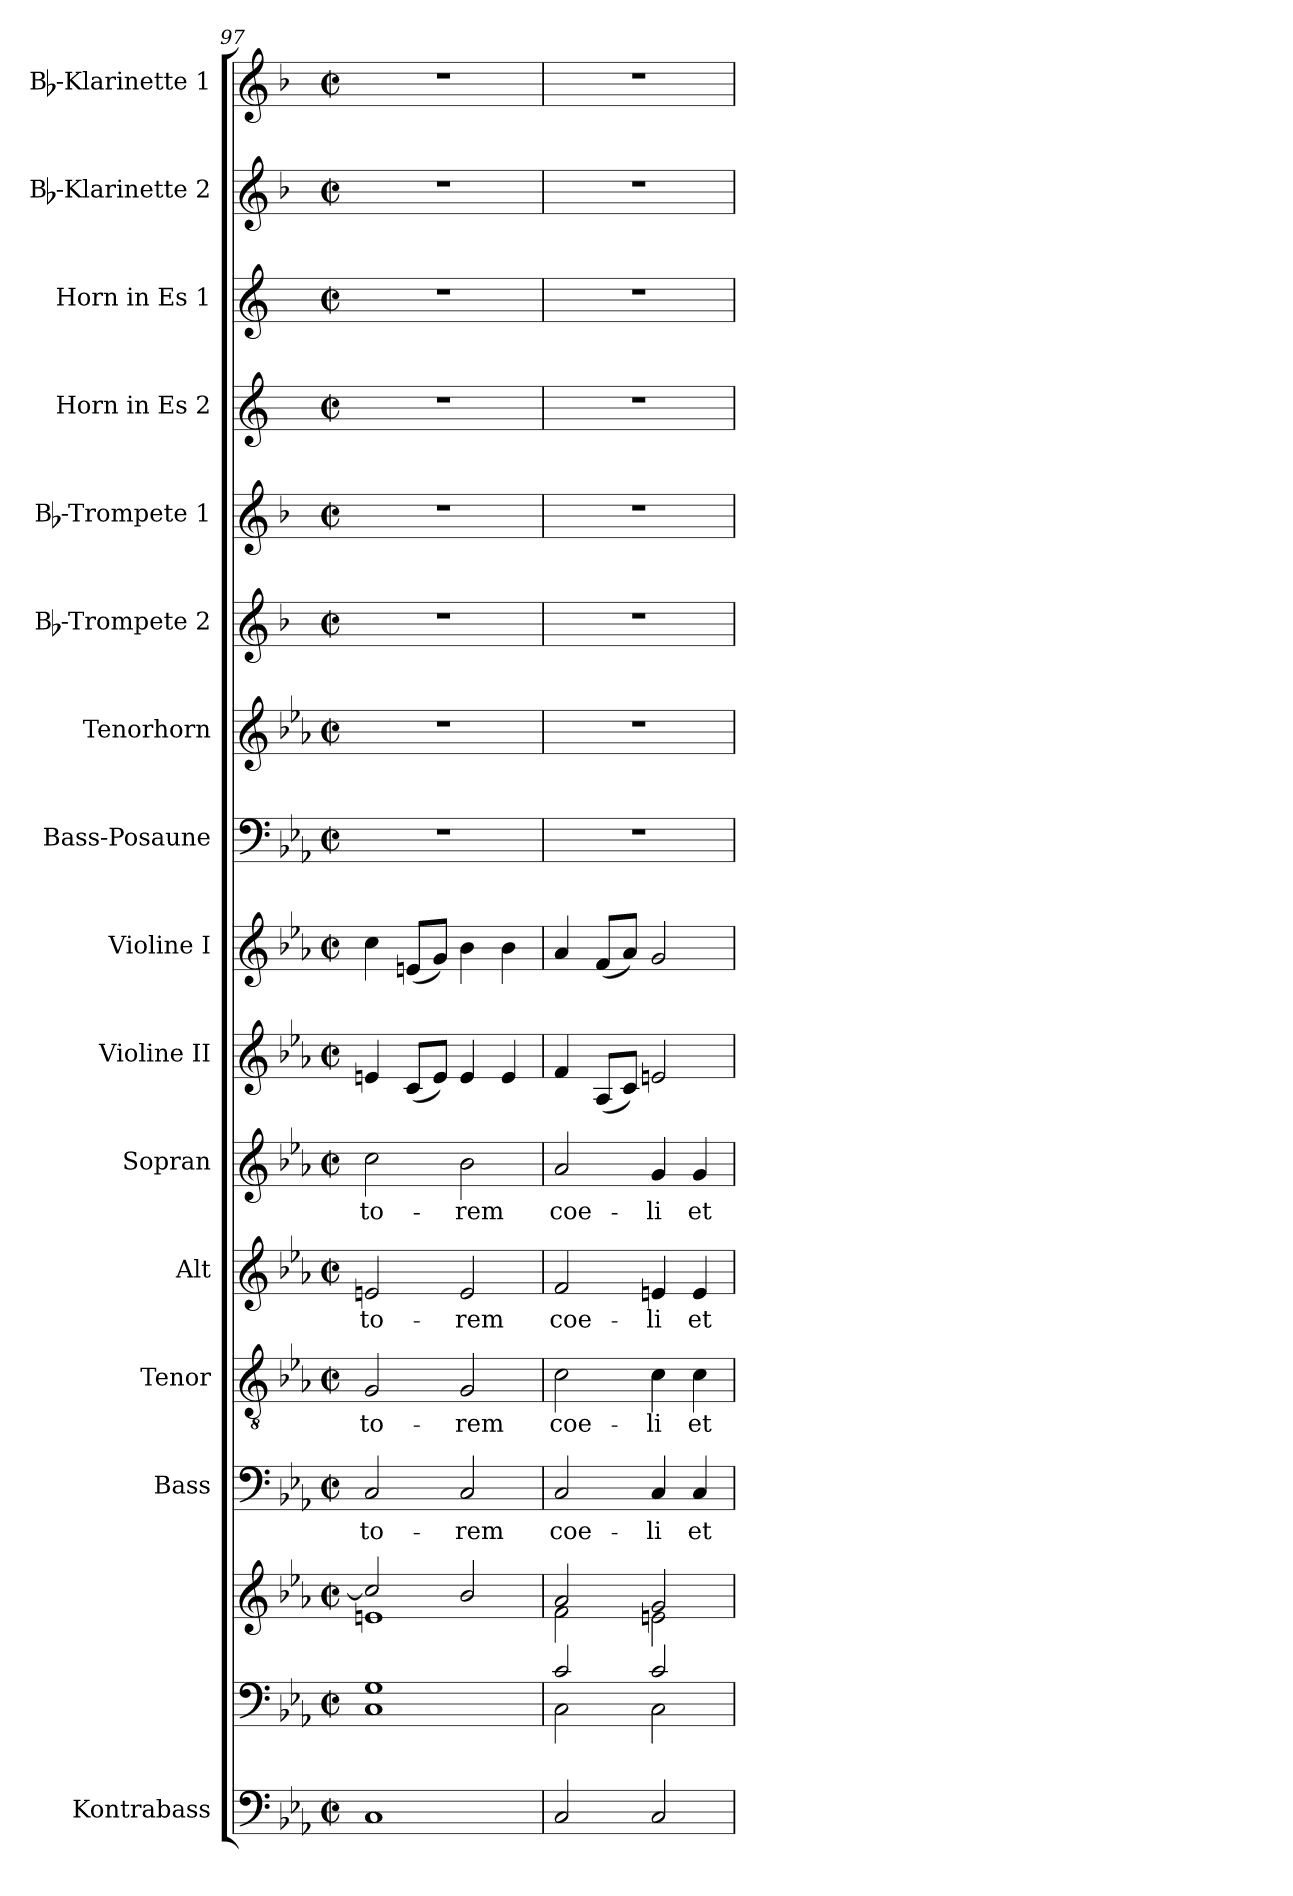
**kern	**kern	**kern	**kern	**text	**kern	**text	**kern	**text	**kern	**text	**kern	**kern	**kern	**kern	**kern	**kern	**kern	**kern	**kern	**kern
*part16	*part15	*part15	*part14	*part14	*part13	*part13	*part12	*part12	*part11	*part11	*part10	*part9	*part8	*part7	*part6	*part5	*part4	*part3	*part2	*part1
*staff17	*staff16	*staff15	*staff14	*staff14	*staff13	*staff13	*staff12	*staff12	*staff11	*staff11	*staff10	*staff9	*staff8	*staff7	*staff6	*staff5	*staff4	*staff3	*staff2	*staff1
*I"Kontrabass	*	*	*I"Bass	*	*I"Tenor	*	*I"Alt	*	*I"Sopran	*	*I"Violine II	*I"Violine I	*I"Bass-Posaune	*I"Tenorhorn	*I"Bb-Trompete 2	*I"Bb-Trompete 1	*I"Horn in Es 2	*I"Horn in Es 1	*I"Bb-Klarinette 2	*I"Bb-Klarinette 1
*I'Kb.	*	*	*I'B.	*	*I'T.	*	*I'A.	*	*I'S.	*	*I'Vl. II	*I'Vl. I	*I'B. Pos.	*I'T. Hrn.	*I'Bb Trp. 2	*I'Bb Trp. 1	*	*	*I'Bb Kl. 2	*I'Bb Kl. 1
*clefF4	*clefF4	*clefG2	*clefF4	*	*clefGv2	*	*clefG2	*	*clefG2	*	*clefG2	*clefG2	*clefF4	*clefG2	*clefG2	*clefG2	*clefG2	*clefG2	*clefG2	*clefG2
*ITrd7c12	*	*	*	*	*	*	*	*	*	*	*	*	*	*ITrd8c14	*ITrd1c2	*ITrd1c2	*ITrd5c9	*ITrd5c9	*ITrd1c2	*ITrd1c2
*k[b-e-a-]	*k[b-e-a-]	*k[b-e-a-]	*k[b-e-a-]	*	*k[b-e-a-]	*	*k[b-e-a-]	*	*k[b-e-a-]	*	*k[b-e-a-]	*k[b-e-a-]	*k[b-e-a-]	*k[b-e-a-]	*k[b-e-a-]	*k[b-e-a-]	*k[b-e-a-]	*k[b-e-a-]	*k[b-e-a-]	*k[b-e-a-]
*E-:	*E-:	*E-:	*E-:	*	*E-:	*	*E-:	*	*E-:	*	*E-:	*E-:	*E-:	*E-:	*E-:	*E-:	*E-:	*E-:	*E-:	*E-:
*M2/2	*M2/2	*M2/2	*M2/2	*	*M2/2	*	*M2/2	*	*M2/2	*	*M2/2	*M2/2	*M2/2	*M2/2	*M2/2	*M2/2	*M2/2	*M2/2	*M2/2	*M2/2
*met(c|)	*met(c|)	*met(c|)	*met(c|)	*	*met(c|)	*	*met(c|)	*	*met(c|)	*	*met(c|)	*met(c|)	*met(c|)	*met(c|)	*met(c|)	*met(c|)	*met(c|)	*met(c|)	*met(c|)	*met(c|)
=97	=97	=97	=97	=97	=97	=97	=97	=97	=97	=97	=97	=97	=97	=97	=97	=97	=97	=97	=97	=97
*	*^	*^	*	*	*	*	*	*	*	*	*	*	*	*	*	*	*	*	*	*
!	!	!	!	!	!	!LO:LY:b	!	!LO:LY:b	!	!LO:LY:b	!	!LO:LY:b	!	!	!	!	!	!	!	!	!	!
1CC	1G	1C	2cc/]	1en	2C/	-to-	2G/	-to-	2en/	-to-	2cc\	-to-	4en/	4cc\	1r	1r	1r	1r	1r	1r	1r	1r
.	.	.	.	.	.	.	.	.	.	.	.	.	(<8c/L	(<8en/L	.	.	.	.	.	.	.	.
.	.	.	.	.	.	.	.	.	.	.	.	.	8e/J)	8g/J)	.	.	.	.	.	.	.	.
!	!	!	!	!	!	!LO:LY:b	!	!LO:LY:b	!	!LO:LY:b	!	!LO:LY:b	!	!	!	!	!	!	!	!	!	!
.	.	.	2b-/	.	2C/	-rem	2G/	-rem	2e/	-rem	2b-\	-rem	4e/	4b-\	.	.	.	.	.	.	.	.
.	.	.	.	.	.	.	.	.	.	.	.	.	4e/	4b-\	.	.	.	.	.	.	.	.
=98	=98	=98	=98	=98	=98	=98	=98	=98	=98	=98	=98	=98	=98	=98	=98	=98	=98	=98	=98	=98	=98	=98
!	!	!	!	!	!	!LO:LY:b	!	!LO:LY:b	!	!LO:LY:b	!	!LO:LY:b	!	!	!	!	!	!	!	!	!	!
2CC/	2c/	2C\	2a-/	2f\	2C/	coe-	2c\	coe-	2f/	coe-	2a-/	coe-	4f/	4a-/	1r	1r	1r	1r	1r	1r	1r	1r
.	.	.	.	.	.	.	.	.	.	.	.	.	(<8A-/L	(<8f/L	.	.	.	.	.	.	.	.
.	.	.	.	.	.	.	.	.	.	.	.	.	8c/J)	8a-/J)	.	.	.	.	.	.	.	.
!	!	!	!	!	!	!LO:LY:b	!	!LO:LY:b	!	!LO:LY:b	!	!LO:LY:b	!	!	!	!	!	!	!	!	!	!
2CC/	2c/	2C\	2g/	2en\	4C/	-li	4c\	-li	4en/	-li	4g/	-li	2en/	2g/	.	.	.	.	.	.	.	.
!	!	!	!	!	!	!LO:LY:b	!	!LO:LY:b	!	!LO:LY:b	!	!LO:LY:b	!	!	!	!	!	!	!	!	!	!
.	.	.	.	.	4C/	et	4c\	et	4e/	et	4g/	et	.	.	.	.	.	.	.	.	.	.
*	*v	*v	*	*	*	*	*	*	*	*	*	*	*	*	*	*	*	*	*	*	*	*
*	*	*v	*v	*	*	*	*	*	*	*	*	*	*	*	*	*	*	*	*	*	*
=	=	=	=	=	=	=	=	=	=	=	=	=	=	=	=	=	=	=	=	=
*-	*-	*-	*-	*-	*-	*-	*-	*-	*-	*-	*-	*-	*-	*-	*-	*-	*-	*-	*-	*-
